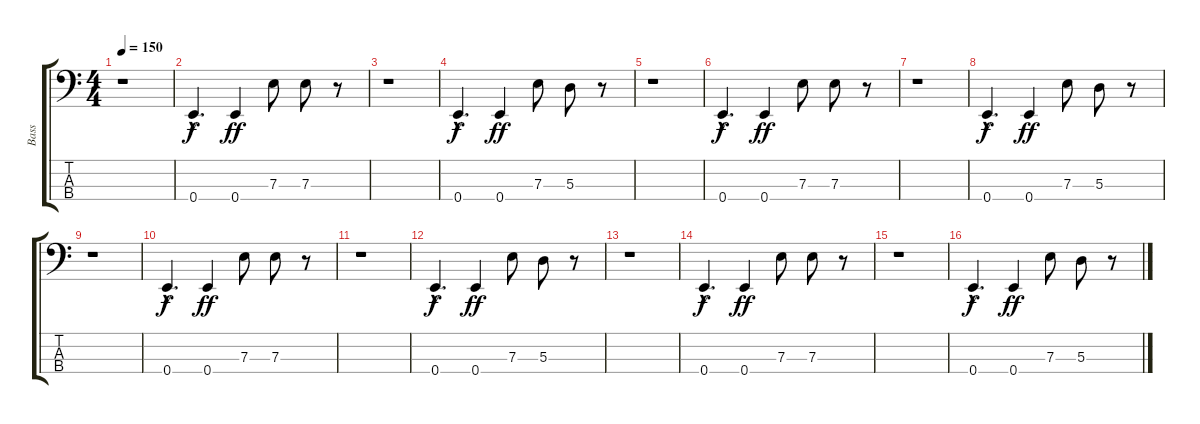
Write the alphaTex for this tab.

\track ("Bass" "Bass") {instrument electricbassfinger}
\staff {score tabs}
\tuning (G2 D2 A1 E1) {hide}
\ts (4 4)
\tempo 150
\clef f4
\ks c
r.1{dy ff} |
0.4{hac}.4{d dy f} 0.4.4{dy ff} 7.3.8 7.3.8 r.8 |
r.1 |
0.4{hac}.4{d dy f} 0.4.4{dy ff} 7.3.8 5.3.8 r.8 |
r.1 |
0.4{hac}.4{d dy f} 0.4.4{dy ff} 7.3.8 7.3.8 r.8 |
r.1 |
0.4{hac}.4{d dy f} 0.4.4{dy ff} 7.3.8 5.3.8 r.8 |
r.1 |
0.4{hac}.4{d dy f} 0.4.4{dy ff} 7.3.8 7.3.8 r.8 |
r.1 |
0.4{hac}.4{d dy f} 0.4.4{dy ff} 7.3.8 5.3.8 r.8 |
r.1 |
0.4{hac}.4{d dy f} 0.4.4{dy ff} 7.3.8 7.3.8 r.8 |
r.1 |
0.4{hac}.4{d dy f} 0.4.4{dy ff} 7.3.8 5.3.8 r.8
